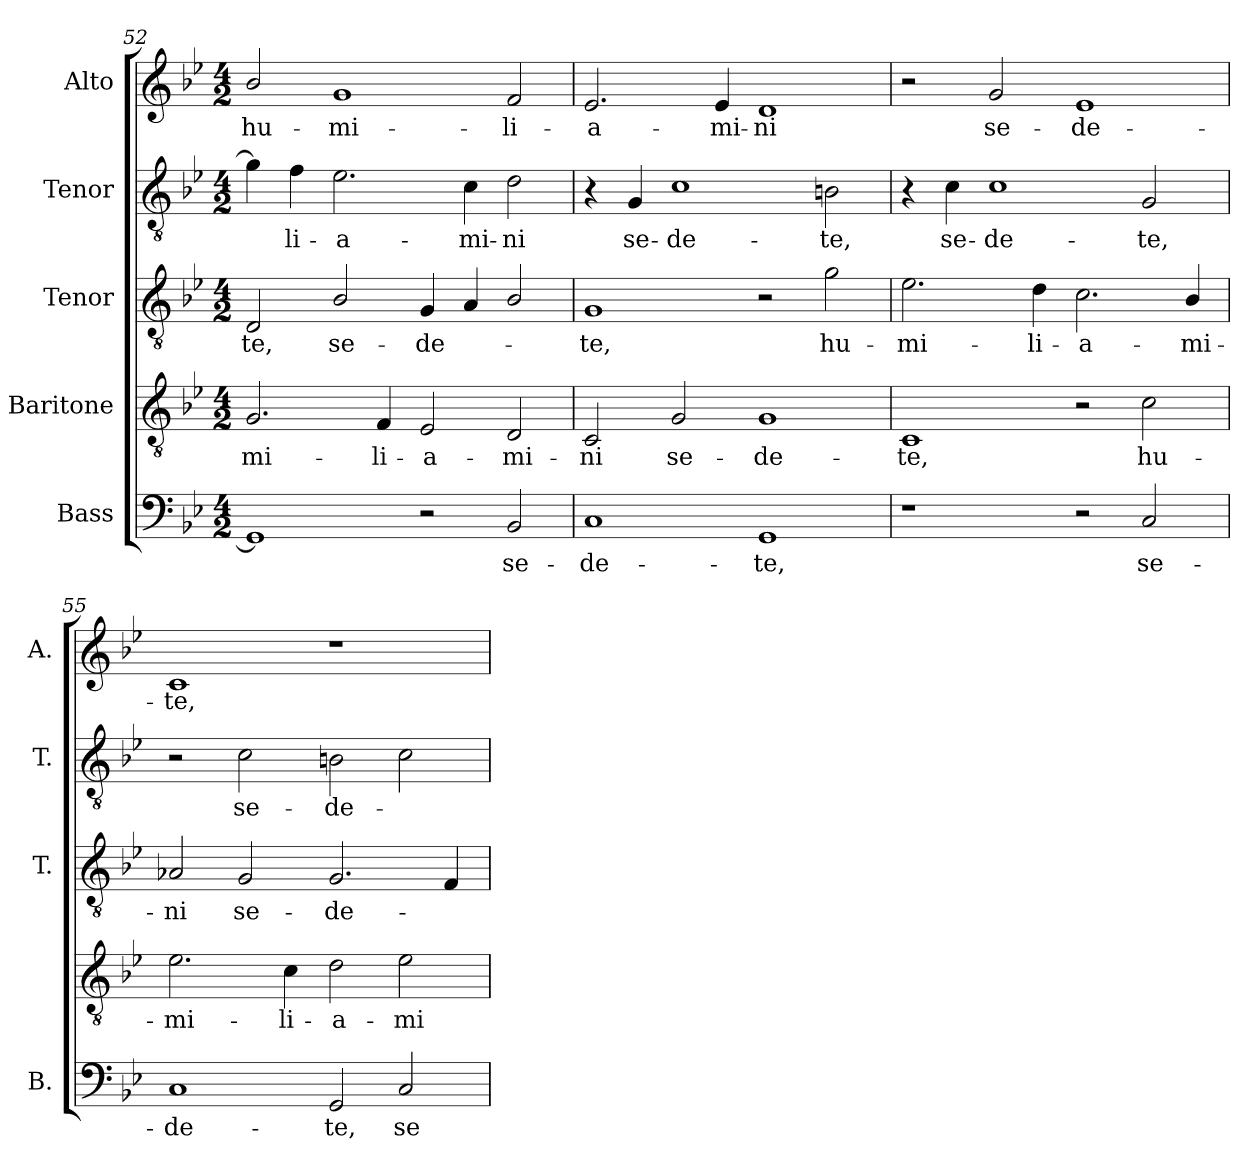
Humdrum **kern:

**kern	**text	**kern	**text	**kern	**text	**kern	**text	**kern	**text
*part5	*part5	*part4	*part4	*part3	*part3	*part2	*part2	*part1	*part1
*staff5	*staff5	*staff4	*staff4	*staff3	*staff3	*staff2	*staff2	*staff1	*staff1
*I"Bass	*	*I"Baritone	*	*I"Tenor	*	*I"Tenor	*	*I"Alto	*
*I'B.	*	*	*	*I'T.	*	*I'T.	*	*I'A.	*
*clefF4	*	*clefGv2	*	*clefGv2	*	*clefGv2	*	*clefG2	*
*	*	*ITrd7c12	*	*ITrd7c12	*	*ITrd7c12	*	*	*
*k[b-e-]	*	*k[b-e-]	*	*k[b-e-]	*	*k[b-e-]	*	*k[b-e-]	*
*B-:	*	*B-:	*	*B-:	*	*B-:	*	*B-:	*
*M4/2	*	*M4/2	*	*M4/2	*	*M4/2	*	*M4/2	*
=52	=52	=52	=52	=52	=52	=52	=52	=52	=52
!	!	!	!LO:LY:b:color=#000000	!	!	!	!	!	!
!	!	!	!	!	!LO:LY:b:color=#000000	!	!	!	!
!	!	!	!	!	!	!	!	!	!LO:LY:b:color=#000000
1GGi]	.	2.GGi/	-mi-	2DDi/	-te,	4Gi\]	.	2b-i/	hu-
!	!	!	!	!	!	!	!LO:LY:b:color=#000000	!	!
.	.	.	.	.	.	4Fi\	-li-	.	.
!	!	!	!	!	!LO:LY:b:color=#000000	!	!	!	!
!	!	!	!	!	!	!	!LO:LY:b:color=#000000	!	!
!	!	!	!	!	!	!	!	!	!LO:LY:b:color=#000000
.	.	.	.	2BB-i/	se-	2.E-i\	-a-	1gi	-mi-
!	!	!	!LO:LY:b:color=#000000	!	!	!	!	!	!
.	.	4FFi/	-li-	.	.	.	.	.	.
!	!	!	!LO:LY:b:color=#000000	!	!	!	!	!	!
!	!	!	!	!	!LO:LY:b:color=#000000	!	!	!	!
2r	.	2EE-i/	-a-	4GGi/	-de-	.	.	.	.
!	!	!	!	!	!	!	!LO:LY:b:color=#000000	!	!
.	.	.	.	4AAi/	.	4Ci\	-mi-	.	.
!	!LO:LY:b:color=#000000	!	!	!	!	!	!	!	!
!	!	!	!LO:LY:b:color=#000000	!	!	!	!	!	!
!	!	!	!	!	!	!	!LO:LY:b:color=#000000	!	!
!	!	!	!	!	!	!	!	!	!LO:LY:b:color=#000000
2BB-i/	se-	2DDi/	-mi-	2BB-i/	.	2Di\	-ni	2fi/	-li-
!!LO:LB:g=z
=53	=53	=53	=53	=53	=53	=53	=53	=53	=53
!	!LO:LY:b:color=#000000	!	!	!	!	!	!	!	!
!	!	!	!LO:LY:b:color=#000000	!	!	!	!	!	!
!	!	!	!	!	!LO:LY:b:color=#000000	!	!	!	!
!	!	!	!	!	!	!	!	!	!LO:LY:b:color=#000000
1Ci	-de-	2CCi/	-ni	1GGi	-te,	4r	.	2.e-i/	-a-
!	!	!	!	!	!	!	!LO:LY:b:color=#000000	!	!
.	.	.	.	.	.	4GGi/	se-	.	.
!	!	!	!LO:LY:b:color=#000000	!	!	!	!	!	!
!	!	!	!	!	!	!	!LO:LY:b:color=#000000	!	!
.	.	2GGi/	se-	.	.	1Ci	-de-	.	.
!	!	!	!	!	!	!	!	!	!LO:LY:b:color=#000000
.	.	.	.	.	.	.	.	4e-i/	-mi-
!	!LO:LY:b:color=#000000	!	!	!	!	!	!	!	!
!	!	!	!LO:LY:b:color=#000000	!	!	!	!	!	!
!	!	!	!	!	!	!	!	!	!LO:LY:b:color=#000000
1GGi	-te,	1GGi	-de-	2r	.	.	.	1di	-ni
!	!	!	!	!	!LO:LY:b:color=#000000	!	!	!	!
!	!	!	!	!	!	!	!LO:LY:b:color=#000000	!	!
.	.	.	.	2Gi\	hu-	2BBni\	-te,	.	.
=54	=54	=54	=54	=54	=54	=54	=54	=54	=54
!	!	!	!LO:LY:b:color=#000000	!	!	!	!	!	!
!	!	!	!	!	!LO:LY:b:color=#000000	!	!	!	!
1r	.	1CCi	-te,	2.E-i\	-mi-	4r	.	2r	.
!	!	!	!	!	!	!	!LO:LY:b:color=#000000	!	!
.	.	.	.	.	.	4Ci\	se-	.	.
!	!	!	!	!	!	!	!LO:LY:b:color=#000000	!	!
!	!	!	!	!	!	!	!	!	!LO:LY:b:color=#000000
.	.	.	.	.	.	1Ci	-de-	2gi/	se-
!	!	!	!	!	!LO:LY:b:color=#000000	!	!	!	!
.	.	.	.	4Di\	-li-	.	.	.	.
!	!	!	!	!	!LO:LY:b:color=#000000	!	!	!	!
!	!	!	!	!	!	!	!	!	!LO:LY:b:color=#000000
2r	.	2r	.	2.Ci\	-a-	.	.	1e-i	-de-
!	!LO:LY:b:color=#000000	!	!	!	!	!	!	!	!
!	!	!	!LO:LY:b:color=#000000	!	!	!	!	!	!
!	!	!	!	!	!	!	!LO:LY:b:color=#000000	!	!
2Ci/	se-	2Ci\	hu-	.	.	2GGi/	-te,	.	.
!	!	!	!	!	!LO:LY:b:color=#000000	!	!	!	!
.	.	.	.	4BB-i/	-mi-	.	.	.	.
=55	=55	=55	=55	=55	=55	=55	=55	=55	=55
!	!LO:LY:b:color=#000000	!	!	!	!	!	!	!	!
!	!	!	!LO:LY:b:color=#000000	!	!	!	!	!	!
!	!	!	!	!	!LO:LY:b:color=#000000	!	!	!	!
!	!	!	!	!	!	!	!	!	!LO:LY:b:color=#000000
1Ci	-de-	2.E-i\	-mi-	2AA-Xi/	-ni	2r	.	1ci	-te,
!	!	!	!	!	!LO:LY:b:color=#000000	!	!	!	!
!	!	!	!	!	!	!	!LO:LY:b:color=#000000	!	!
.	.	.	.	2GGi/	se-	2Ci\	se-	.	.
!	!	!	!LO:LY:b:color=#000000	!	!	!	!	!	!
.	.	4Ci\	-li-	.	.	.	.	.	.
!	!LO:LY:b:color=#000000	!	!	!	!	!	!	!	!
!	!	!	!LO:LY:b:color=#000000	!	!	!	!	!	!
!	!	!	!	!	!LO:LY:b:color=#000000	!	!	!	!
!	!	!	!	!	!	!	!LO:LY:b:color=#000000	!	!
2GGi/	-te,	2Di\	-a-	2.GGi/	-de-	2BBni\	-de-	1r	.
!	!LO:LY:b:color=#000000	!	!	!	!	!	!	!	!
!	!	!	!LO:LY:b:color=#000000	!	!	!	!	!	!
2Ci/	se-	2E-i\	-mi-	.	.	2Ci\	.	.	.
.	.	.	.	4FFi/	.	.	.	.	.
=	=	=	=	=	=	=	=	=	=
*-	*-	*-	*-	*-	*-	*-	*-	*-	*-
